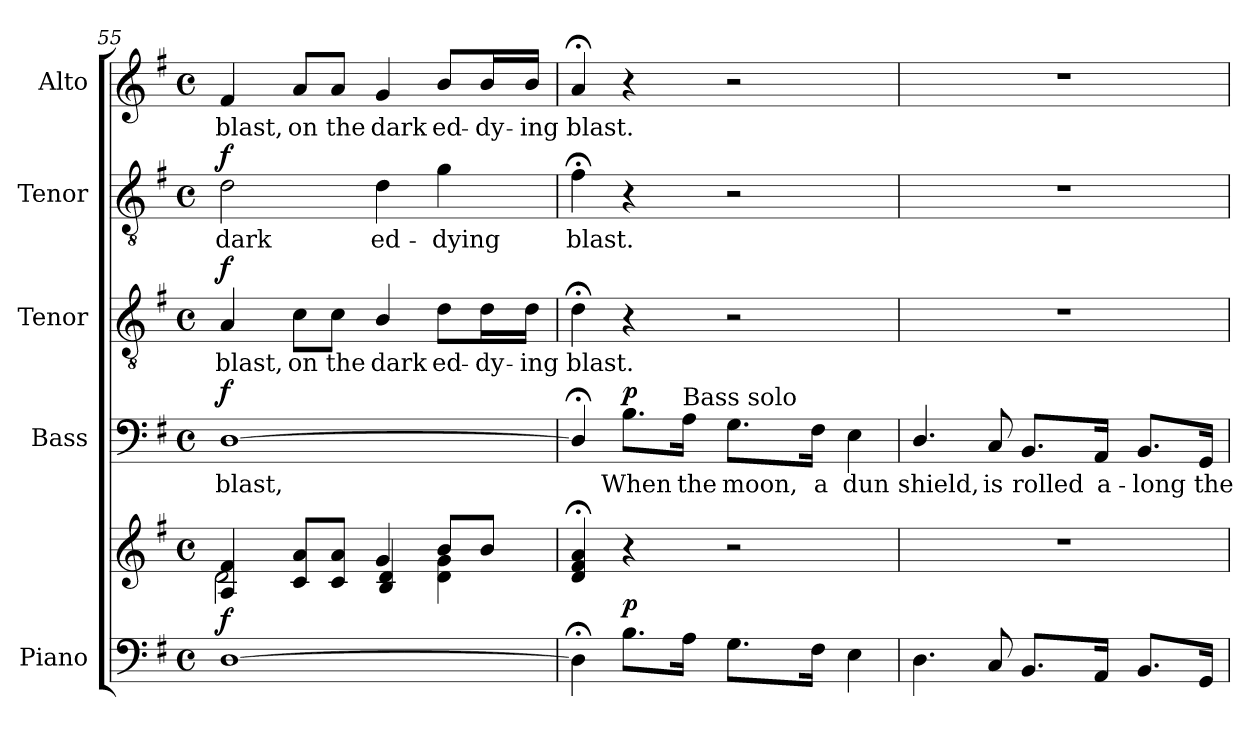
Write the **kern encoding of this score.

**kern	**kern	**dynam	**kern	**text	**dynam	**kern	**text	**dynam	**kern	**text	**dynam	**kern	**text
*part5	*part5	*part5	*part4	*part4	*part4	*part3	*part3	*part3	*part2	*part2	*part2	*part1	*part1
*staff6	*staff5	*staff5/6	*staff4	*staff4	*staff4	*staff3	*staff3	*staff3	*staff2	*staff2	*staff2	*staff1	*staff1
*I"Piano	*	*	*I"Bass	*	*	*I"Tenor	*	*	*I"Tenor	*	*	*I"Alto	*
*I'Pno.	*	*	*I'B.	*	*	*I'T.	*	*	*I'T.	*	*	*I'A.	*
*clefF4	*clefG2	*	*clefF4	*	*	*clefGv2	*	*	*clefGv2	*	*	*clefG2	*
*	*	*	*	*	*	*ITrd7c12	*	*	*ITrd7c12	*	*	*	*
*k[f#]	*k[f#]	*	*k[f#]	*	*	*k[f#]	*	*	*k[f#]	*	*	*k[f#]	*
*G:	*G:	*	*G:	*	*	*G:	*	*	*G:	*	*	*G:	*
*M4/4	*M4/4	*	*M4/4	*	*	*M4/4	*	*	*M4/4	*	*	*M4/4	*
*met(c)	*met(c)	*	*met(c)	*	*	*met(c)	*	*	*met(c)	*	*	*met(c)	*
=55	=55	=55	=55	=55	=55	=55	=55	=55	=55	=55	=55	=55	=55
*	*^	*	*	*	*	*	*	*	*	*	*	*	*
!	!	!	!	!	!LO:LY:b:color=#000000	!	!	!	!	!	!	!	!	!
!	!	!	!	!	!	!	!	!LO:LY:b:color=#000000	!	!	!	!	!	!
!	!	!	!	!	!	!	!	!	!	!	!LO:LY:b:color=#000000	!	!	!
!	!	!	!	!	!	!	!	!	!	!	!	!	!	!LO:LY:b:color=#000000
[1Di	4Ai/ 4f#i	2di\	f	[1Di	blast,	f	4AAi/	blast,	f	2Di\	dark	f	4f#i/	blast,
!	!	!	!	!	!	!	!	!LO:LY:b:color=#000000	!	!	!	!	!	!
!	!	!	!	!	!	!	!	!	!	!	!	!	!	!LO:LY:b:color=#000000
.	8ci/ 8aiL	.	.	.	.	.	8Ci\L	on	.	.	.	.	8ai/L	on
!	!	!	!	!	!	!	!	!LO:LY:b:color=#000000	!	!	!	!	!	!
!	!	!	!	!	!	!	!	!	!	!	!	!	!	!LO:LY:b:color=#000000
.	8ci/ 8aiJ	.	.	.	.	.	8Ci\J	the	.	.	.	.	8ai/J	the
!	!	!	!	!	!	!	!	!LO:LY:b:color=#000000	!	!	!	!	!	!
!	!	!	!	!	!	!	!	!	!	!	!LO:LY:b:color=#000000	!	!	!
!	!	!	!	!	!	!	!	!	!	!	!	!	!	!LO:LY:b:color=#000000
.	4gi/	4Bi/ 4di	.	.	.	.	4BBi/	dark	.	4Di\	ed-	.	4gi/	dark
!	!	!	!	!	!	!	!	!LO:LY:b:color=#000000	!	!	!	!	!	!
!	!	!	!	!	!	!	!	!	!	!	!LO:LY:b:color=#000000	!	!	!
!	!	!	!	!	!	!	!	!	!	!	!	!	!	!LO:LY:b:color=#000000
.	8bi/L	4di\ 4gi	.	.	.	.	8Di\L	ed-	.	4Gi\	-dying	.	8bi/L	ed-
!	!	!	!	!	!	!	!	!LO:LY:b:color=#000000	!	!	!	!	!	!
!	!	!	!	!	!	!	!	!	!	!	!	!	!	!LO:LY:b:color=#000000
.	8bi/J	.	.	.	.	.	16Di\L	-dy-	.	.	.	.	16bi/L	-dy-
!	!	!	!	!	!	!	!	!LO:LY:b:color=#000000	!	!	!	!	!	!
!	!	!	!	!	!	!	!	!	!	!	!	!	!	!LO:LY:b:color=#000000
.	.	.	.	.	.	.	16Di\JJ	-ing	.	.	.	.	16bi/JJ	-ing
*	*v	*v	*	*	*	*	*	*	*	*	*	*	*	*
=56	=56	=56	=56	=56	=56	=56	=56	=56	=56	=56	=56	=56	=56
!	!	!	!	!	!	!	!LO:LY:b:color=#000000	!	!	!	!	!	!
!	!	!	!	!	!	!	!	!	!	!LO:LY:b:color=#000000	!	!	!
!	!	!	!	!	!	!	!	!	!	!	!	!	!LO:LY:b:color=#000000
4D;i\]	4di/; 4f#i; 4ai;	.	4D;i/]	.	.	4D;i\	blast.	.	4F#;i\	blast.	.	4a;i/	blast.
!	!	!	!	!LO:LY:b:color=#000000	!	!	!	!	!	!	!	!	!
8.Bi\L	4r	p	8.Bi\L	When	p	4r	.	.	4r	.	.	4r	.
!	!	!	!LO:TX:a:t=Bass solo	!	!	!	!	!	!	!	!	!	!
!	!	!	!	!LO:LY:b:color=#000000	!	!	!	!	!	!	!	!	!
16Ai\Jk	.	.	16Ai\Jk	the	.	.	.	.	.	.	.	.	.
!	!	!	!	!LO:LY:b:color=#000000	!	!	!	!	!	!	!	!	!
8.Gi\L	2r	.	8.Gi\L	moon,	.	2r	.	.	2r	.	.	2r	.
!	!	!	!	!LO:LY:b:color=#000000	!	!	!	!	!	!	!	!	!
16F#i\Jk	.	.	16F#i\Jk	a	.	.	.	.	.	.	.	.	.
!	!	!	!	!LO:LY:b:color=#000000	!	!	!	!	!	!	!	!	!
4Ei\	.	.	4Ei\	dun	.	.	.	.	.	.	.	.	.
!!LO:PB:g=z
=57	=57	=57	=57	=57	=57	=57	=57	=57	=57	=57	=57	=57	=57
!	!	!	!	!LO:LY:b:color=#000000	!	!	!	!	!	!	!	!	!
4.Di\	1r	.	4.Di/	shield,	.	1r	.	.	1r	.	.	1r	.
!	!	!	!	!LO:LY:b:color=#000000	!	!	!	!	!	!	!	!	!
8Ci/	.	.	8Ci/	is	.	.	.	.	.	.	.	.	.
!	!	!	!	!LO:LY:b:color=#000000	!	!	!	!	!	!	!	!	!
8.BBi/L	.	.	8.BBi/L	rolled	.	.	.	.	.	.	.	.	.
!	!	!	!	!LO:LY:b:color=#000000	!	!	!	!	!	!	!	!	!
16AAi/Jk	.	.	16AAi/Jk	a-	.	.	.	.	.	.	.	.	.
!	!	!	!	!LO:LY:b:color=#000000	!	!	!	!	!	!	!	!	!
8.BBi/L	.	.	8.BBi/L	-long	.	.	.	.	.	.	.	.	.
!	!	!	!	!LO:LY:b:color=#000000	!	!	!	!	!	!	!	!	!
16GGi/Jk	.	.	16GGi/Jk	the	.	.	.	.	.	.	.	.	.
=	=	=	=	=	=	=	=	=	=	=	=	=	=
*-	*-	*-	*-	*-	*-	*-	*-	*-	*-	*-	*-	*-	*-
